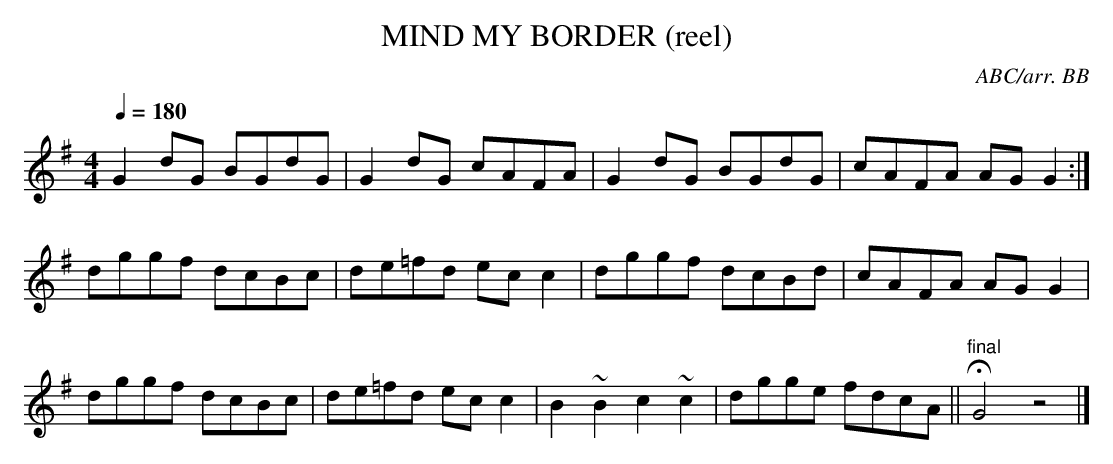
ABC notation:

X:1
T:MIND MY BORDER (reel)
C:ABC/arr. BB
Q:1/4=180
L:1/8
M:4/4
K:G
G2dG BGdG|G2dG cAFA|G2dG BGdG|cAFA AGG2 :|
dggf dcBc|de=fd ecc2|dggf dcBd|cAFA AGG2|
dggf dcBc|de=fd ecc2|B2~B2 c2~c2|dgge fdcA||\
"final"HG4z4|]
